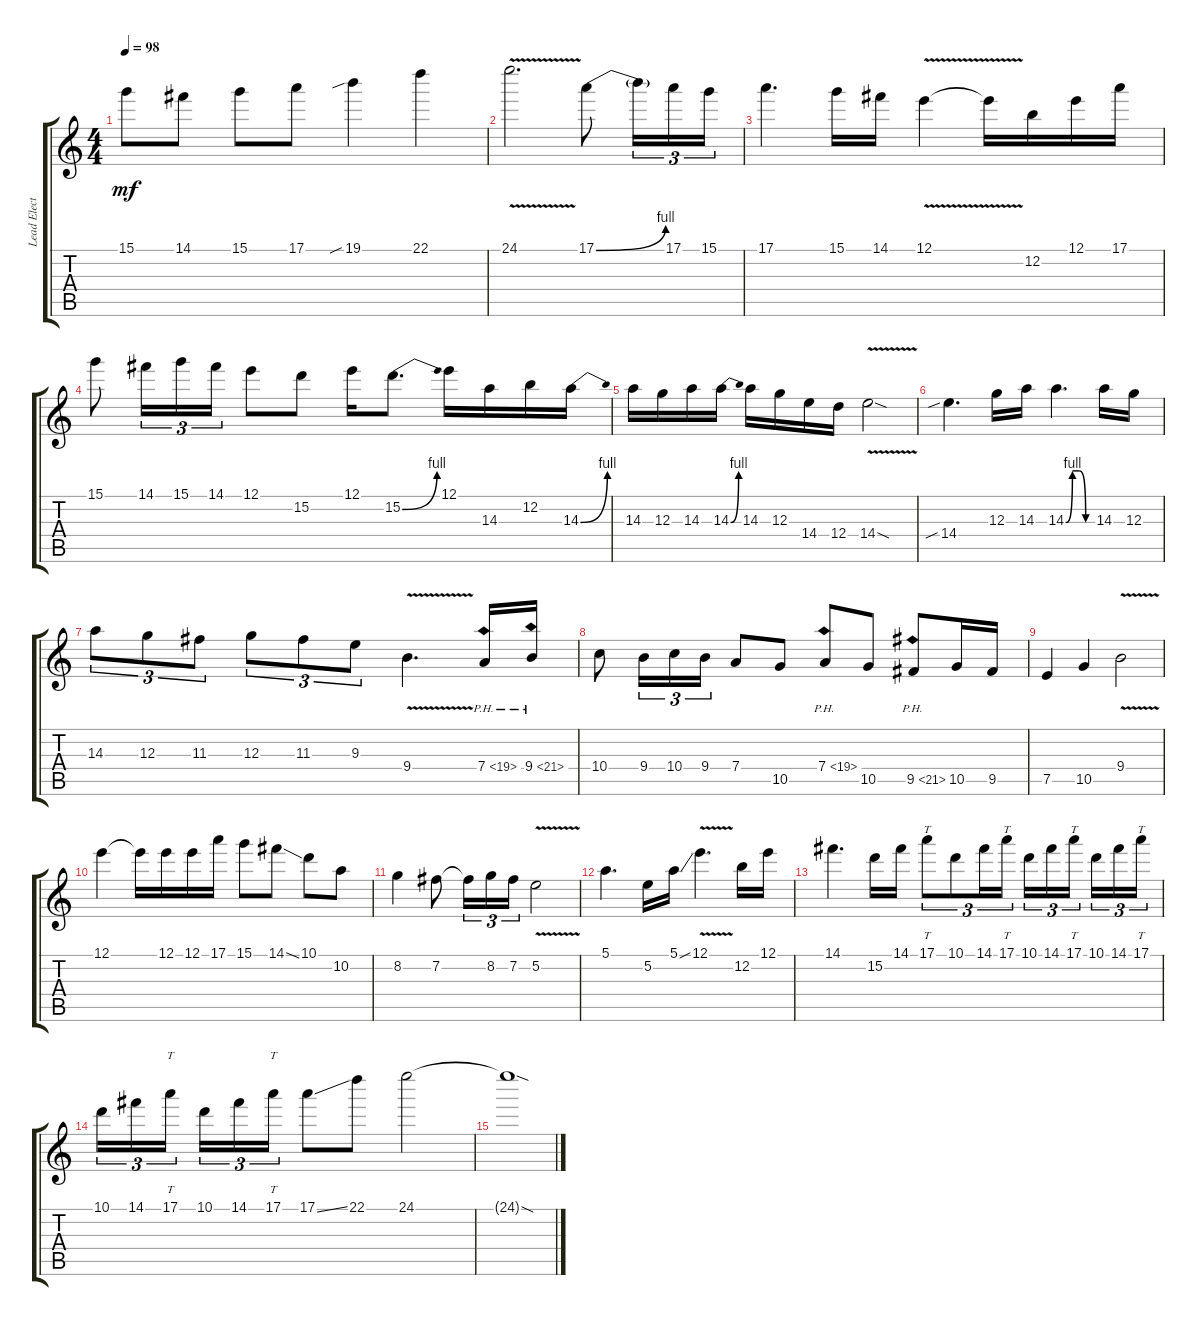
\track ("Lead Electric Guitar" "Lead Elect") {instrument distortionguitar}
\staff {score tabs}
\tuning (E4 B3 G3 D3 A2 E2) {hide}
\ts (4 4)
\tempo 98
\clef g2
\ks c
15.1.8{dy mf} 14.1.8 15.1.8 17.1.8 19.1{sib}.4 22.1.4 |
24.1{v}.2{d} 17.1{be (bend 0 0 60 4)}.8 17.1{t}.16{tu (3 2)} 17.1.16{tu (3 2)} 15.1.16{tu (3 2)} |
17.1.4{d} 15.1.16 14.1.16 12.1{v}.4 12.1{v t}.16 12.2.16 12.1.16 17.1.16 |
15.1.8 14.1.16{tu (3 2)} 15.1.16{tu (3 2)} 14.1.16{tu (3 2)} 12.1.8 15.2.8 12.1.16 15.2{be (bend 0 0 60 4)}.8{d} 12.1.16 14.3.16 12.2.16 14.3{be (bend 0 0 60 4)}.16 |
14.3.16 12.3.16 14.3.16 14.3{be (bend 0 0 60 4)}.16 14.3.16 12.3.16 14.4.16 12.4.16 14.4{v sod}.2 |
14.4{sib}.4{d} 12.3.16 14.3.16 14.3{be (custom 0 0 15 4 30 4 45 0 60 0)}.4{d} 14.3.16 12.3.16 |
14.3.8{tu (3 2)} 12.3.8{tu (3 2)} 11.3.8{tu (3 2)} 12.3.8{tu (3 2)} 11.3.8{tu (3 2)} 9.3.8{tu (3 2)} 9.4{v}.4{d} 7.4{ph 12}.16 9.4{ph 12}.16 |
10.4.8 9.4.16{tu (3 2)} 10.4.16{tu (3 2)} 9.4.16{tu (3 2)} 7.4.8 10.5.8 7.4{ph 12}.8 10.5.8 9.5{ph 12}.8 10.5.16 9.5.16 |
7.5.4 10.5.4 9.4{v}.2 |
12.1.4 12.1{t}.16 12.1.16 12.1.16 17.1.16 15.1.8 14.1{ss}.8 10.1.8 10.2.8 |
8.2.4 7.2.8 7.2{t}.16{tu (3 2)} 8.2.16{tu (3 2)} 7.2.16{tu (3 2)} 5.2{v}.2 |
5.1.4{d} 5.2.16 5.1{ss}.16 12.1{v}.4{d} 12.2.16 12.1.16 |
14.1.4{d} 15.2.16 14.1.16 17.1.8{tt tu (3 2)} 10.1.8{tu (3 2)} 14.1.16{tu (3 2)} 17.1.16{tt tu (3 2)} 10.1.16{tu (3 2)} 14.1.16{tu (3 2)} 17.1.16{tt tu (3 2)} 10.1.16{tu (3 2)} 14.1.16{tu (3 2)} 17.1.16{tt tu (3 2)} |
10.1.16{tu (3 2)} 14.1.16{tu (3 2)} 17.1.16{tt tu (3 2)} 10.1.16{tu (3 2)} 14.1.16{tu (3 2)} 17.1.16{tt tu (3 2)} 17.1{ss}.8 22.1.8 24.1.2 |
24.1{sod t}.1
